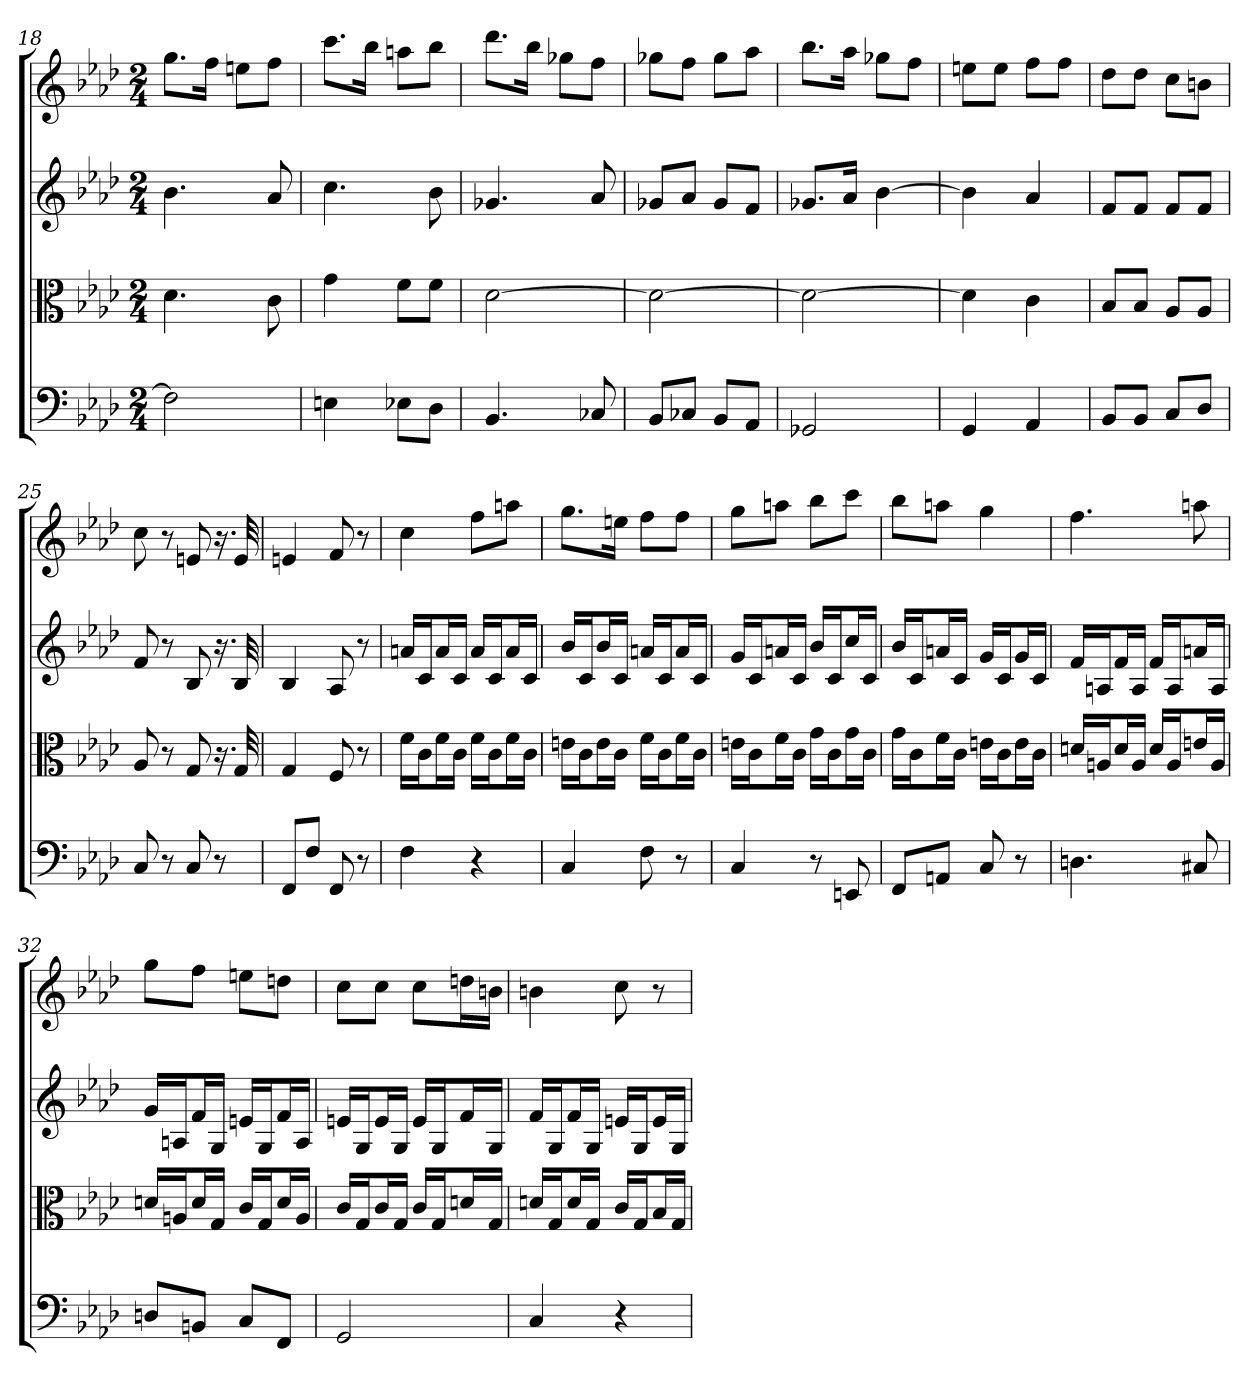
**kern	**kern	**kern	**kern
*part4	*part3	*part2	*part1
*staff4	*staff3	*staff2	*staff1
*clefF4	*clefC3	*	*
*k[b-e-a-d-]	*k[b-e-a-d-]	*k[b-e-a-d-]	*k[b-e-a-d-]
*f:	*f:	*f:	*f:
*M2/4	*M2/4	*M2/4	*M2/4
=18	=18	=18	=18
2F]	4.d-	4.b-	8.ggL
.	.	.	16ffJk
.	.	.	8eenL
.	8c	8a-	8ffJ
=19	=19	=19	=19
4En	4g	4.cc	8.cccL
.	.	.	16bb-Jk
8E-X\L	8f\L	.	8aanL
8D-\J	8f\J	8b-	8bb-J
=20	=20	=20	=20
4.BB-	[2d-	4.g-X	8.ddd-L
.	.	.	16bb-Jk
.	.	.	8gg-XL
8C-X	.	8a-	8ffJ
=21	=21	=21	=21
8BB-/L	2d-_	8g-XL	8gg-XL
8C-X/J	.	8a-J	8ffJ
8BB-/L	.	8g-L	8gg-L
8AA-/J	.	8fJ	8aa-J
=22	=22	=22	=22
2GG-X	2d-_	8.g-XL	8.bb-L
.	.	16a-Jk	16aa-Jk
.	.	[4b-	8gg-XL
.	.	.	8ffJ
=23	=23	=23	=23
4GG	4d-]	4b-]	8eenL
.	.	.	8eeJ
4AA-	4c	4a-	8ffL
.	.	.	8ffJ
=24	=24	=24	=24
8BB-/L	8B-/L	8fL	8dd-L
8BB-/J	8B-/J	8fJ	8dd-J
8C/L	8A-/L	8fL	8ccL
8D-/J	8A-/J	8fJ	8bnJ
=25	=25	=25	=25
8C	8A-	8f	8cc
8r	8r	8r	8r
8C	8G	8B-	8en
8r	16.r	16.r	16.r
.	32G	32B-	32e
=26	=26	=26	=26
8FF/L	4G	4B-	4en
8F/J	.	.	.
8FF	8F	8A-	8f
8r	8r	8r	8r
=27	=27	=27	=27
4F	16f\LL	16anLL	4cc
.	16c\J	16cJ	.
.	16f\L	16aL	.
.	16c\JJ	16cJJ	.
4r	16f\LL	16aLL	8ffL
.	16c\J	16cJ	.
.	16f\L	16aL	8aanJ
.	16c\JJ	16cJJ	.
=28	=28	=28	=28
4C	16en\LL	16b-LL	8.ggL
.	16c\J	16cJ	.
.	16e\L	16b-L	.
.	16c\JJ	16cJJ	16eenJk
8F	16f\LL	16anLL	8ffL
.	16c\J	16cJ	.
8r	16f\L	16aL	8ffJ
.	16c\JJ	16cJJ	.
=29	=29	=29	=29
4C	16en\LL	16gLL	8ggL
.	16c\J	16cJ	.
.	16f\L	16anL	8aanJ
.	16c\JJ	16cJJ	.
8r	16g\LL	16b-LL	8bb-L
.	16c\J	16cJ	.
8EEn	16g\L	16ccL	8cccJ
.	16c\JJ	16cJJ	.
=30	=30	=30	=30
8FF/L	16g\LL	16b-LL	8bb-L
.	16c\J	16cJ	.
8AAn/J	16f\L	16anL	8aanJ
.	16c\JJ	16cJJ	.
8C	16en\LL	16gLL	4gg
.	16c\J	16cJ	.
8r	16e\L	16gL	.
.	16c\JJ	16cJJ	.
=31	=31	=31	=31
4.Dn	16dn/LL	16fLL	4.ff
.	16An/J	16AnJ	.
.	16d/L	16fL	.
.	16A/JJ	16AJJ	.
.	16d/LL	16fLL	.
.	16A/J	16AJ	.
8C#X	16en/L	16anL	8aan
.	16A/JJ	16AJJ	.
=32	=32	=32	=32
8Dn/L	16dn/LL	16gLL	8ggL
.	16An/J	16AnJ	.
8BBn/J	16d/L	16fL	8ffJ
.	16G/JJ	16GJJ	.
8C/L	16c/LL	16enLL	8eenL
.	16G/J	16GJ	.
8FF/J	16d/L	16fL	8ddnJ
.	16A/JJ	16AJJ	.
=33	=33	=33	=33
2GG	16c/LL	16enLL	8ccL
.	16G/J	16GJ	.
.	16c/L	16eL	8ccJ
.	16G/JJ	16GJJ	.
.	16c/LL	16eLL	8ccL
.	16G/J	16GJ	.
.	16dn/L	16fL	16ddnL
.	16G/JJ	16GJJ	16bnJJ
=34	=34	=34	=34
4C	16dn/LL	16fLL	4bn
.	16G/J	16GJ	.
.	16d/L	16fL	.
.	16G/JJ	16GJJ	.
4r	16c/LL	16enLL	8cc
.	16G/J	16GJ	.
.	16B-/L	16eL	8r
.	16G/JJ	16GJJ	.
=	=	=	=
*-	*-	*-	*-
